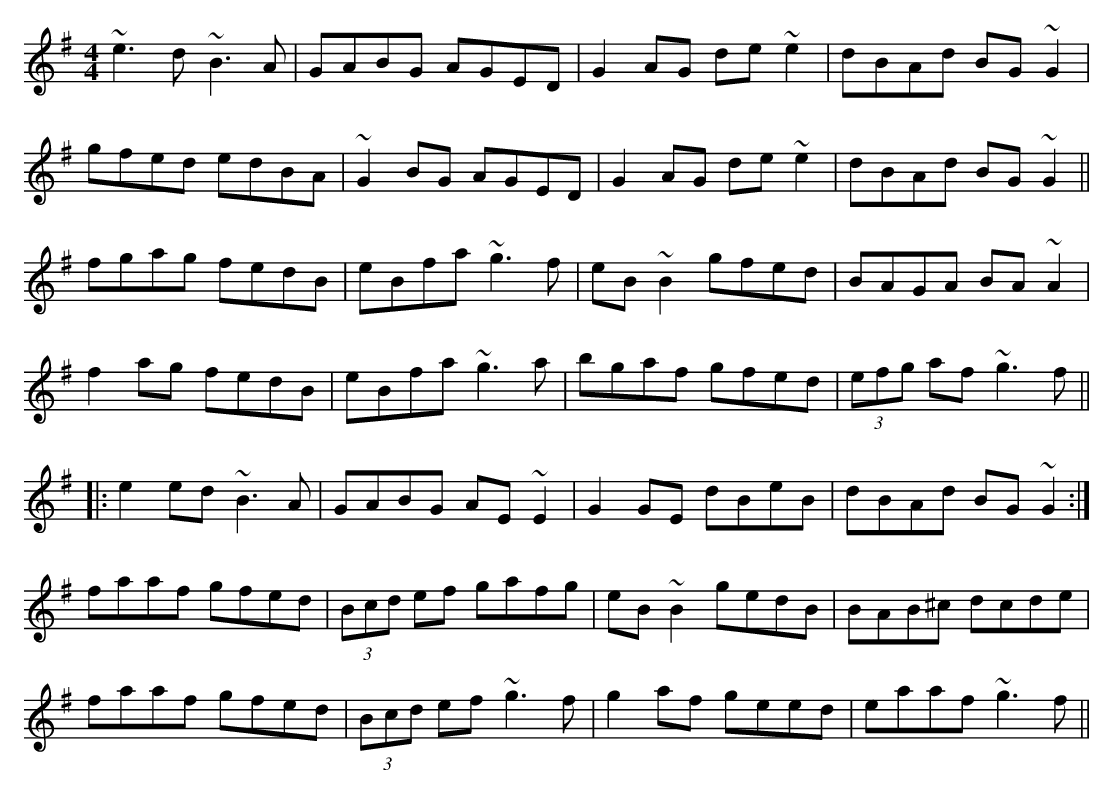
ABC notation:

X:1
M:4/4
K:Emin
~e3d ~B3A|GABG AGED|G2AG de~e2|dBAd BG~G2|
gfed edBA|~G2BG AGED|G2AG de~e2|dBAd BG~G2||
fgag fedB|eBfa ~g3f|eB~B2 gfed|BAGA BA~A2|
f2ag fedB|eBfa ~g3a|bgaf gfed|(3efg af ~g3f||
|:e2ed ~B3A|GABG AE~E2|G2GE dBeB|dBAd BG~G2:|
faaf gfed|(3Bcd ef gafg|eB~B2 gedB|BAB^c dcde|
faaf gfed|(3Bcd ef ~g3f|g2af geed|eaaf ~g3f||
